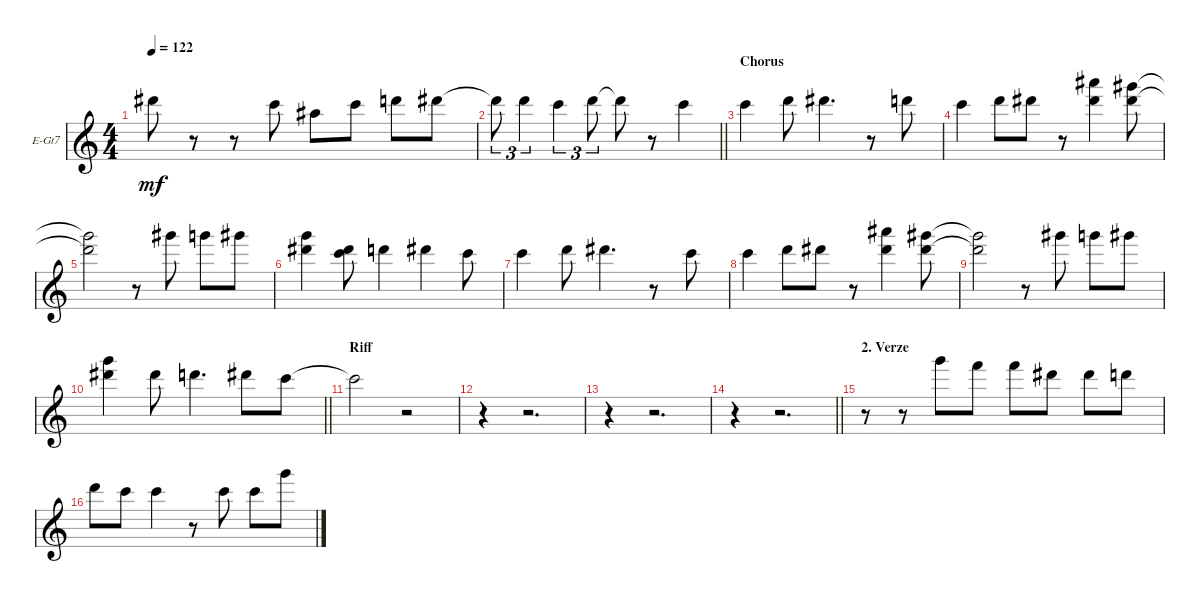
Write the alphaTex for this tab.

\bracketExtendMode groupsimilarinstruments
\firstSystemTrackNameOrientation horizontal
\otherSystemsTrackNameOrientation horizontal
\track ("Myles Kennedy" "E-Gt7") {instrument overdrivenguitar}
\staff {score}
\tuning (E4 B3 G3 D3 A2 E2 B1)
\ts (4 4)
\tempo 122
\clef g2
\ks c
11.1{t}.8{dy mf} r.8 r.8 8.1.8 6.1.8 8.1.8 10.1.8 11.1.8 |
\barLineRight lightlight
11.1{t}.8{tu (3 2)} 10.1.4{tu (3 2)} 8.1.4{tu (3 2)} 10.1.8{tu (3 2)} 10.1{t}.8 r.8 8.1.4 |
\section ("" "Chorus")
8.1.4 10.1.8 11.1.4{d} r.8 10.1.8 |
8.1.4 10.1.8 11.1.8 r.8 (18.1 16.2).4 (16.1 16.2).8 |
(16.1{t} 16.2{t}).2 r.8 16.1.8 15.1.8 16.1.8 |
(11.1 20.2).4 (8.1 16.2).8 10.1.4 11.1.4 8.1.8 |
8.1.4 10.1.8 11.1.4{d} r.8 8.1.8 |
8.1.4 10.1.8 11.1.8 r.8 (18.1 16.2).4 (16.1 16.2).8 |
(16.1{t} 16.2{t}).2 r.8 16.1.8 15.1.8 16.1.8 |
\barLineRight lightlight
(11.1 20.2).4 11.1.8 10.1.4{d} 11.1.8 8.1.8 |
\section ("" "Riff")
8.1{t}.2 r.2 |
r.4 r.2{d} |
r.4 r.2{d} |
\barLineRight lightlight
r.4 r.2{d} |
\section ("" "2. Verze")
r.8 r.8 15.1.8 13.1.8 13.1.8 11.1.8 11.1.8 10.1.8 |
10.1.8 8.1.8 8.1.4 r.8 8.1.8 8.1.8 15.1.8
